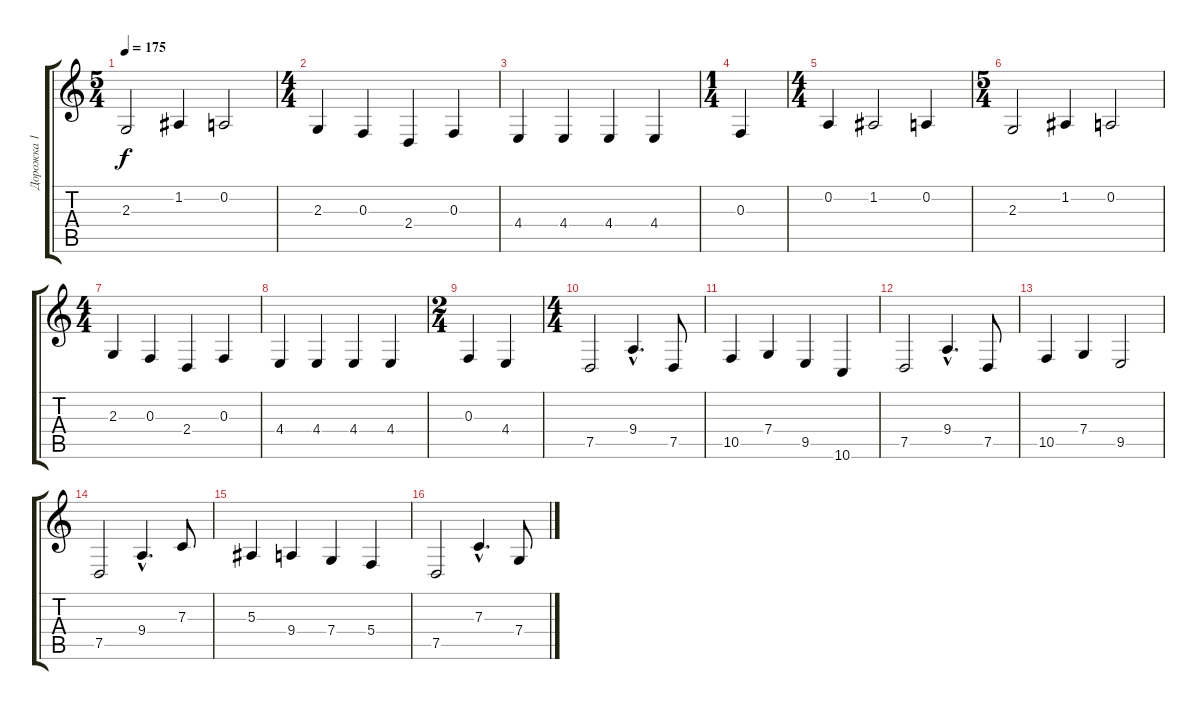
\track ("Дорожка 1" "Дорожка 1") {instrument stringensemble1}
\staff {score tabs}
\tuning (D4 A3 F3 C3 G2 D2) {hide}
\ts (5 4)
\tempo 175
\clef g2
\ks c
2.3.2{dy f} 1.2.4 0.2.2 |
\ts (4 4)
2.3.4 0.3.4 2.4.4 0.3.4 |
4.4.4 4.4.4 4.4.4 4.4.4 |
\ts (1 4)
0.3.4 |
\ts (4 4)
0.2.4 1.2.2 0.2.4 |
\ts (5 4)
2.3.2 1.2.4 0.2.2 |
\ts (4 4)
2.3.4 0.3.4 2.4.4 0.3.4 |
4.4.4 4.4.4 4.4.4 4.4.4 |
\ts (2 4)
0.3.4 4.4.4 |
\ts (4 4)
7.5.2 9.4{hac}.4{d} 7.5.8 |
10.5.4 7.4.4 9.5.4 10.6.4 |
7.5.2 9.4{hac}.4{d} 7.5.8 |
10.5.4 7.4.4 9.5.2 |
7.5.2 9.4{hac}.4{d} 7.3.8 |
5.3.4 9.4.4 7.4.4 5.4.4 |
7.5.2 7.3{hac}.4{d} 7.4.8
